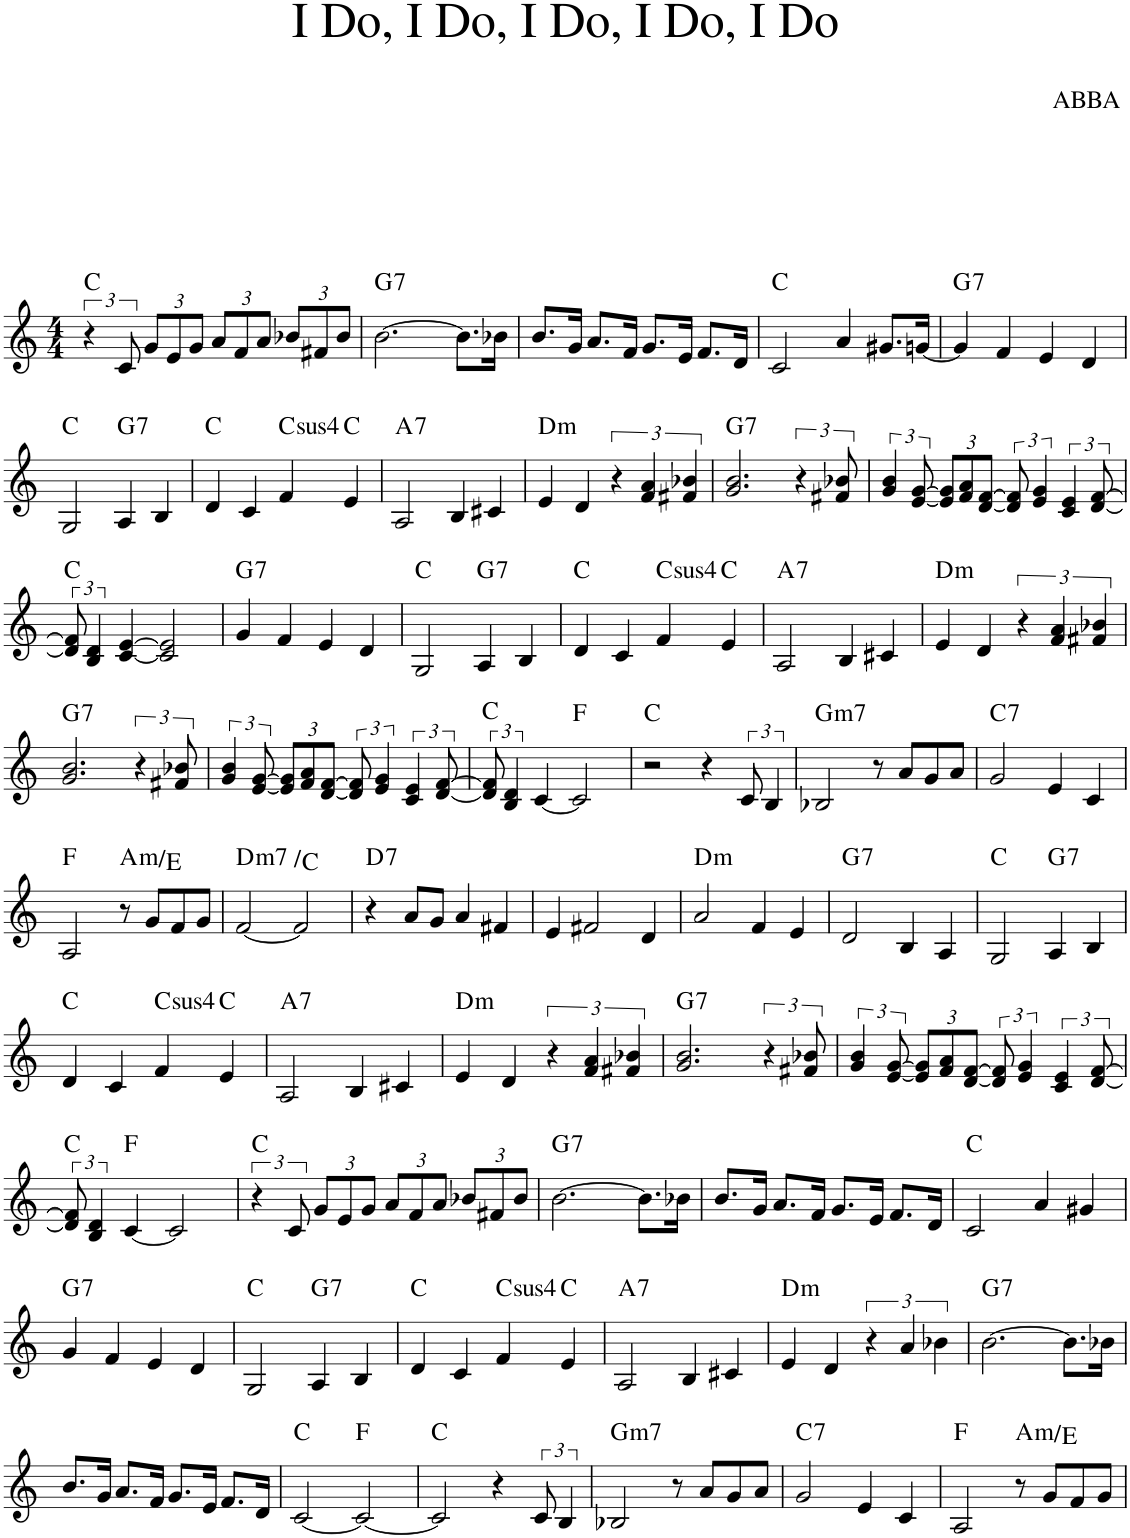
**kern	**harte
*part1	*part1
*staff1	*
*I"Piano	*
*I'Pno.	*
*clefG2	*
*k[]	*
*M4/4	*
=1	=1
6r	C:maj
12c/	.
*Xbrackettup	*
12g/L	.
12e/	.
12g/J	.
12a/L	.
12f/	.
12a/J	.
12b-X/L	.
12f#X/	.
12b-/J	.
=2	=2
!	!LO:H:kt=7
[2.b\	G:7
8.b\L]	.
16b-X\Jk	.
=3	=3
8.b/L	.
16g/Jk	.
8.a/L	.
16f/Jk	.
8.g/L	.
16e/Jk	.
8.f/L	.
16d/Jk	.
=4	=4
2c/	C:maj
4a/	.
8.g#X/L	.
[16gn/Jk	.
=5	=5
!	!LO:H:kt=7
4g/]	G:7
4f/	.
4e/	.
4d/	.
!!LO:LB:g=z
=6	=6
2G/	C:maj
!	!LO:H:kt=7
4A/	G:7
4B/	.
=7	=7
4d/	C:maj
4c/	.
!	!LO:H:kt=4
4f/	C:sus4
4e/	C:maj
=8	=8
!	!LO:H:kt=7
2A/	A:7
4B/	.
4c#X/	.
=9	=9
!	!LO:H:kt=m
4e/	D:min
4d/	.
*brackettup	*
6r	.
6f/ 6a/	.
6f#X/ 6b-X/	.
=10	=10
!	!LO:H:kt=7
2.g/ 2.b/	G:7
6r	.
12f#X/ 12b-X/	.
=11	=11
6g/ 6b/	.
[12e/ [12g/	.
*Xbrackettup	*
12e/] 12g/]L	.
12f/ 12a/	.
[12d/ [12f/J	.
*brackettup	*
12d/] 12f/]	.
6e/ 6g/	.
6c/ 6e/	.
[12d/ [12f/	.
!!LO:LB:g=z
=12	=12
12d/] 12f/]	C:maj
6B/ 6d/	.
[4c/ [4e/	.
2c/] 2e/]	.
=13	=13
!	!LO:H:kt=7
4g/	G:7
4f/	.
4e/	.
4d/	.
=14	=14
2G/	C:maj
!	!LO:H:kt=7
4A/	G:7
4B/	.
=15	=15
4d/	C:maj
4c/	.
!	!LO:H:kt=4
4f/	C:sus4
4e/	C:maj
=16	=16
!	!LO:H:kt=7
2A/	A:7
4B/	.
4c#X/	.
=17	=17
!	!LO:H:kt=m
4e/	D:min
4d/	.
6r	.
6f/ 6a/	.
6f#X/ 6b-X/	.
!!LO:LB:g=z
=18	=18
!	!LO:H:kt=7
2.g/ 2.b/	G:7
6r	.
12f#X/ 12b-X/	.
=19	=19
6g/ 6b/	.
[12e/ [12g/	.
*Xbrackettup	*
12e/] 12g/]L	.
12f/ 12a/	.
[12d/ [12f/J	.
*brackettup	*
12d/] 12f/]	.
6e/ 6g/	.
6c/ 6e/	.
[12d/ [12f/	.
=20	=20
12d/] 12f/]	C:maj
6B/ 6d/	.
[4c/	.
2c/]	F:maj
=21	=21
2r	C:maj
4r	.
12c/	.
6B/	.
=22	=22
!	!LO:H:kt=m7
2B-X/	G:min7
8r	.
8a/L	.
8g/	.
8a/J	.
=23	=23
!	!LO:H:kt=7
2g/	C:7
4e/	.
4c/	.
!!LO:LB:g=z
=24	=24
2A/	F:maj
!	!LO:H:kt=m
8r	A:min/5
8g/L	.
8f/	.
8g/J	.
=25	=25
!	!LO:H:kt=m7
[2f/	D:min7
!	!LO:H:kt=N.C.
2f/]	N
=26	=26
!	!LO:H:kt=7
4r	D:7
8a/L	.
8g/J	.
4a/	.
4f#X/	.
=27	=27
4e/	.
2f#X/	.
4d/	.
=28	=28
!	!LO:H:kt=m
2a/	D:min
4f/	.
4e/	.
=29	=29
!	!LO:H:kt=7
2d/	G:7
4B/	.
4A/	.
=30	=30
2G/	C:maj
!	!LO:H:kt=7
4A/	G:7
4B/	.
!!LO:LB:g=z
=31	=31
4d/	C:maj
4c/	.
!	!LO:H:kt=4
4f/	C:sus4
4e/	C:maj
=32	=32
!	!LO:H:kt=7
2A/	A:7
4B/	.
4c#X/	.
=33	=33
!	!LO:H:kt=m
4e/	D:min
4d/	.
6r	.
6f/ 6a/	.
6f#X/ 6b-X/	.
=34	=34
!	!LO:H:kt=7
2.g/ 2.b/	G:7
6r	.
12f#X/ 12b-X/	.
=35	=35
6g/ 6b/	.
[12e/ [12g/	.
*Xbrackettup	*
12e/] 12g/]L	.
12f/ 12a/	.
[12d/ [12f/J	.
*brackettup	*
12d/] 12f/]	.
6e/ 6g/	.
6c/ 6e/	.
[12d/ [12f/	.
!!LO:LB:g=z
=36	=36
12d/] 12f/]	C:maj
6B/ 6d/	.
[4c/	F:maj
2c/]	.
=37	=37
6r	C:maj
12c/	.
*Xbrackettup	*
12g/L	.
12e/	.
12g/J	.
12a/L	.
12f/	.
12a/J	.
12b-X/L	.
12f#X/	.
12b-/J	.
=38	=38
!	!LO:H:kt=7
[2.b\	G:7
8.b\L]	.
16b-X\Jk	.
=39	=39
8.b/L	.
16g/Jk	.
8.a/L	.
16f/Jk	.
8.g/L	.
16e/Jk	.
8.f/L	.
16d/Jk	.
=40	=40
2c/	C:maj
4a/	.
4g#X/	.
!!LO:LB:g=z
=41	=41
!	!LO:H:kt=7
4g/	G:7
4f/	.
4e/	.
4d/	.
=42	=42
2G/	C:maj
!	!LO:H:kt=7
4A/	G:7
4B/	.
=43	=43
4d/	C:maj
4c/	.
!	!LO:H:kt=4
4f/	C:sus4
4e/	C:maj
=44	=44
!	!LO:H:kt=7
2A/	A:7
4B/	.
4c#X/	.
=45	=45
!	!LO:H:kt=m
4e/	D:min
4d/	.
*brackettup	*
6r	.
6a/	.
6b-X\	.
=46	=46
!	!LO:H:kt=7
[2.b\	G:7
8.b\L]	.
16b-X\Jk	.
!!LO:LB:g=z
=47	=47
8.b/L	.
16g/Jk	.
8.a/L	.
16f/Jk	.
8.g/L	.
16e/Jk	.
8.f/L	.
16d/Jk	.
=48	=48
[2c/	C:maj
2c/_	F:maj
=49	=49
2c/]	C:maj
4r	.
12c/	.
6B/	.
=50	=50
!	!LO:H:kt=m7
2B-X/	G:min7
8r	.
8a/L	.
8g/	.
8a/J	.
=51	=51
!	!LO:H:kt=7
2g/	C:7
4e/	.
4c/	.
=52	=52
2A/	F:maj
!	!LO:H:kt=m
8r	A:min/5
8g/L	.
8f/	.
8g/J	.
=	=
*-	*-
